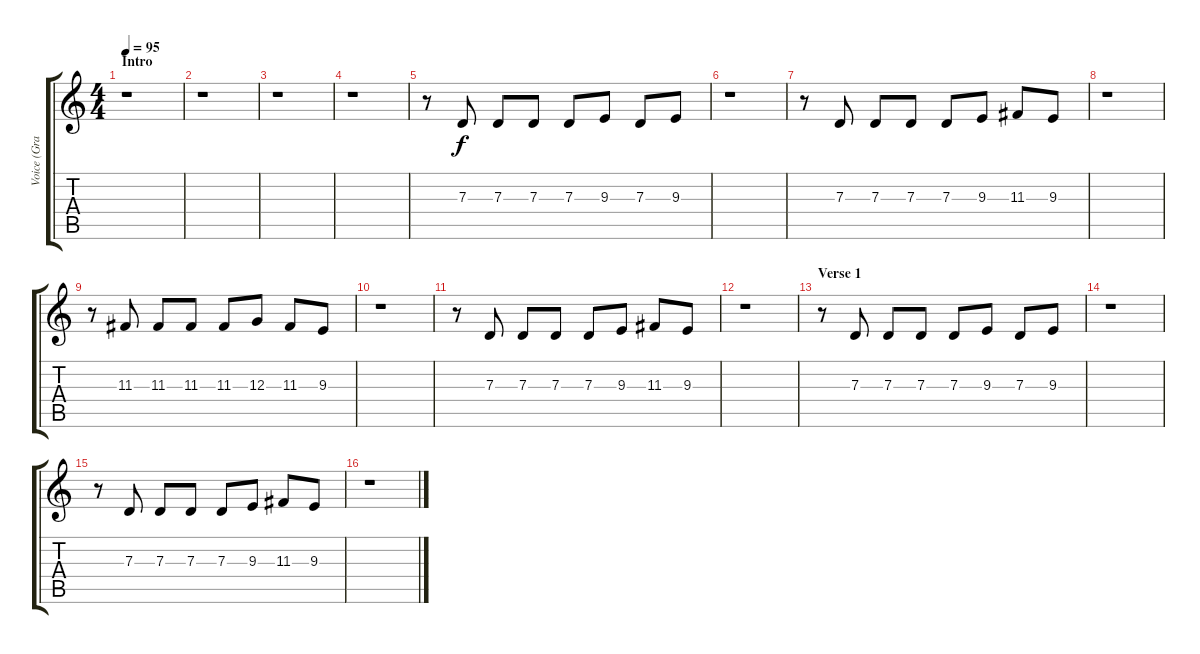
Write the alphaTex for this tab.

\track ("Voice (Grant Nicholas)" "Voice (Gra") {instrument cello}
\staff {score tabs}
\tuning (E4 B3 G3 D3 A2 E2) {hide}
\ts (4 4)
\section ("" "Intro")
\tempo 95
\clef g2
\ks c
r.1{dy f instrument cello} |
r.1 |
r.1 |
r.1 |
r.8 7.3.8 7.3.8 7.3.8 7.3.8 9.3.8 7.3.8 9.3.8 |
r.1 |
r.8 7.3.8 7.3.8 7.3.8 7.3.8 9.3.8 11.3.8 9.3.8 |
r.1 |
r.8 11.3.8 11.3.8 11.3.8 11.3.8 12.3.8 11.3.8 9.3.8 |
r.1 |
r.8 7.3.8 7.3.8 7.3.8 7.3.8 9.3.8 11.3.8 9.3.8 |
r.1 |
\section ("" "Verse 1")
r.8 7.3.8 7.3.8 7.3.8 7.3.8 9.3.8 7.3.8 9.3.8 |
r.1 |
r.8 7.3.8 7.3.8 7.3.8 7.3.8 9.3.8 11.3.8 9.3.8 |
r.1
